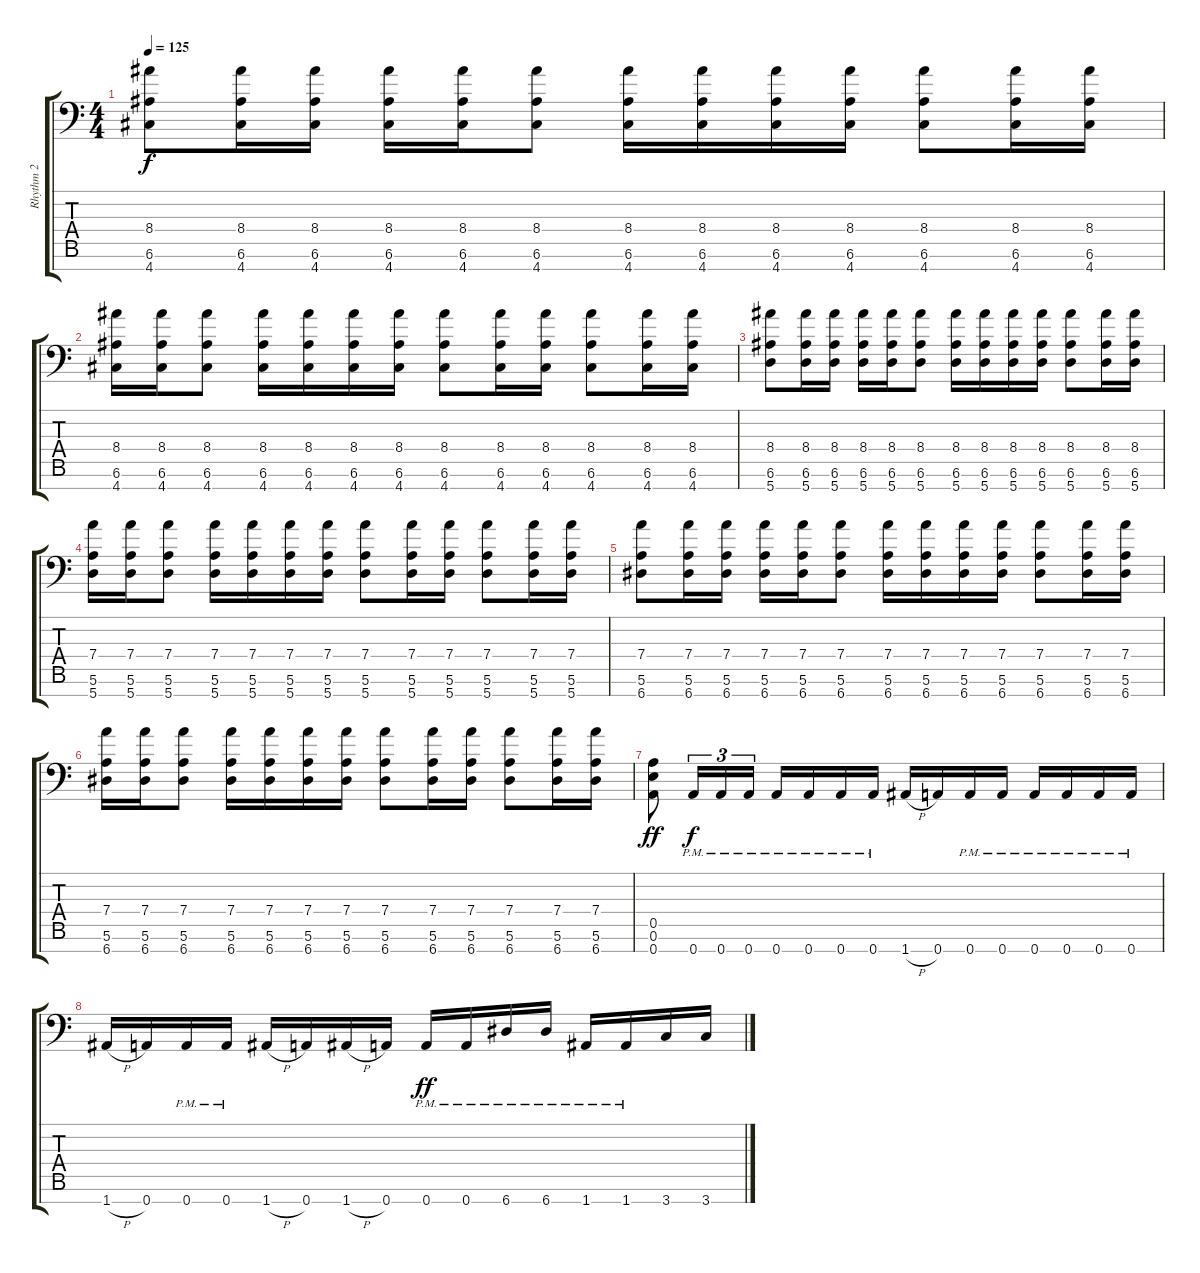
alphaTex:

\track ("Rhythm 2" "Rhythm 2") {instrument overdrivenguitar}
\staff {score tabs}
\tuning (E4 B3 G3 D3 A2 E2 A1) {hide}
\ts (4 4)
\tempo 125
\clef f4
\ks c
(8.4 6.6 4.7).8{dy f} (8.4 6.6 4.7).16 (8.4 6.6 4.7).16 (8.4 6.6 4.7).16 (8.4 6.6 4.7).16 (8.4 6.6 4.7).8 (8.4 6.6 4.7).16 (8.4 6.6 4.7).16 (8.4 6.6 4.7).16 (8.4 6.6 4.7).16 (8.4 6.6 4.7).8 (8.4 6.6 4.7).16 (8.4 6.6 4.7).16 |
(8.4 6.6 4.7).16 (8.4 6.6 4.7).16 (8.4 6.6 4.7).8 (8.4 6.6 4.7).16 (8.4 6.6 4.7).16 (8.4 6.6 4.7).16 (8.4 6.6 4.7).16 (8.4 6.6 4.7).8 (8.4 6.6 4.7).16 (8.4 6.6 4.7).16 (8.4 6.6 4.7).8 (8.4 6.6 4.7).16 (8.4 6.6 4.7).16 |
(8.4 6.6 5.7).8 (8.4 6.6 5.7).16 (8.4 6.6 5.7).16 (8.4 6.6 5.7).16 (8.4 6.6 5.7).16 (8.4 6.6 5.7).8 (8.4 6.6 5.7).16 (8.4 6.6 5.7).16 (8.4 6.6 5.7).16 (8.4 6.6 5.7).16 (8.4 6.6 5.7).8 (8.4 6.6 5.7).16 (8.4 6.6 5.7).16 |
(7.4 5.6 5.7).16 (7.4 5.6 5.7).16 (7.4 5.6 5.7).8 (7.4 5.6 5.7).16 (7.4 5.6 5.7).16 (7.4 5.6 5.7).16 (7.4 5.6 5.7).16 (7.4 5.6 5.7).8 (7.4 5.6 5.7).16 (7.4 5.6 5.7).16 (7.4 5.6 5.7).8 (7.4 5.6 5.7).16 (7.4 5.6 5.7).16 |
(7.4 5.6 6.7).8 (7.4 5.6 6.7).16 (7.4 5.6 6.7).16 (7.4 5.6 6.7).16 (7.4 5.6 6.7).16 (7.4 5.6 6.7).8 (7.4 5.6 6.7).16 (7.4 5.6 6.7).16 (7.4 5.6 6.7).16 (7.4 5.6 6.7).16 (7.4 5.6 6.7).8 (7.4 5.6 6.7).16 (7.4 5.6 6.7).16 |
(7.4 5.6 6.7).16 (7.4 5.6 6.7).16 (7.4 5.6 6.7).8 (7.4 5.6 6.7).16 (7.4 5.6 6.7).16 (7.4 5.6 6.7).16 (7.4 5.6 6.7).16 (7.4 5.6 6.7).8 (7.4 5.6 6.7).16 (7.4 5.6 6.7).16 (7.4 5.6 6.7).8 (7.4 5.6 6.7).16 (7.4 5.6 6.7).16 |
(0.5 0.6 0.7).8{dy ff} 0.7{pm}.16{tu (3 2) dy f} 0.7{pm}.16{tu (3 2)} 0.7{pm}.16{tu (3 2)} 0.7{pm}.16 0.7{pm}.16 0.7{pm}.16 0.7{pm}.16 1.7{h}.16 0.7.16 0.7{pm}.16 0.7{pm}.16 0.7{pm}.16 0.7{pm}.16 0.7{pm}.16 0.7{pm}.16 |
1.7{h}.16 0.7.16 0.7{pm}.16 0.7{pm}.16 1.7{h}.16 0.7.16 1.7{h}.16 0.7.16 0.7{pm}.16{dy ff} 0.7{pm}.16 6.7{pm}.16 6.7{pm}.16 1.7{pm}.16 1.7{pm}.16 3.7.16 3.7.16
